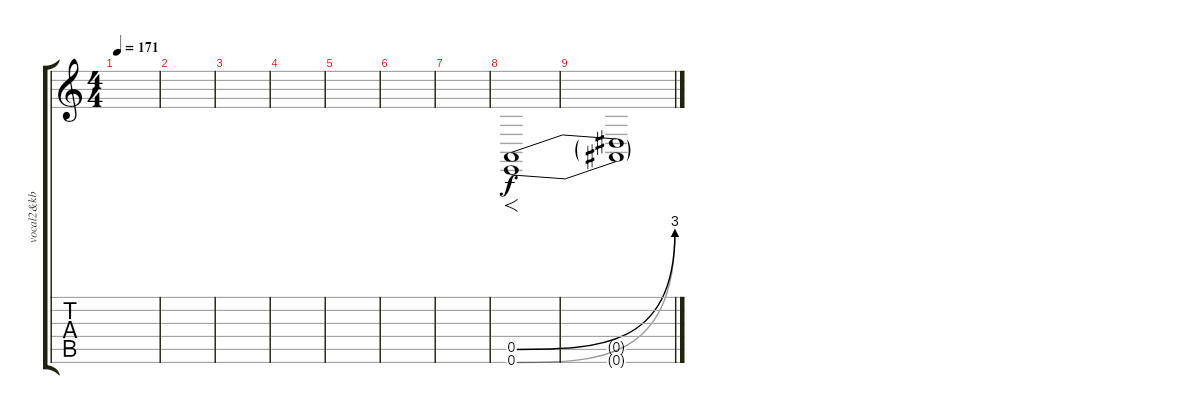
\track ("vocal2&kb" "vocal2&kb") {instrument harmonica}
\staff {score tabs}
\tuning (E4 B3 G3 D3 A2 E2) {hide}
\ts (4 4)
\tempo 171
\clef g2
\ks c
|
|
|
|
|
|
|
(0.5{be (bend 0 0 60 12)} 0.6{be (bend 0 0 60 12)}).1{f instrument sitar} |
(0.5{t} 0.6{t}).1
